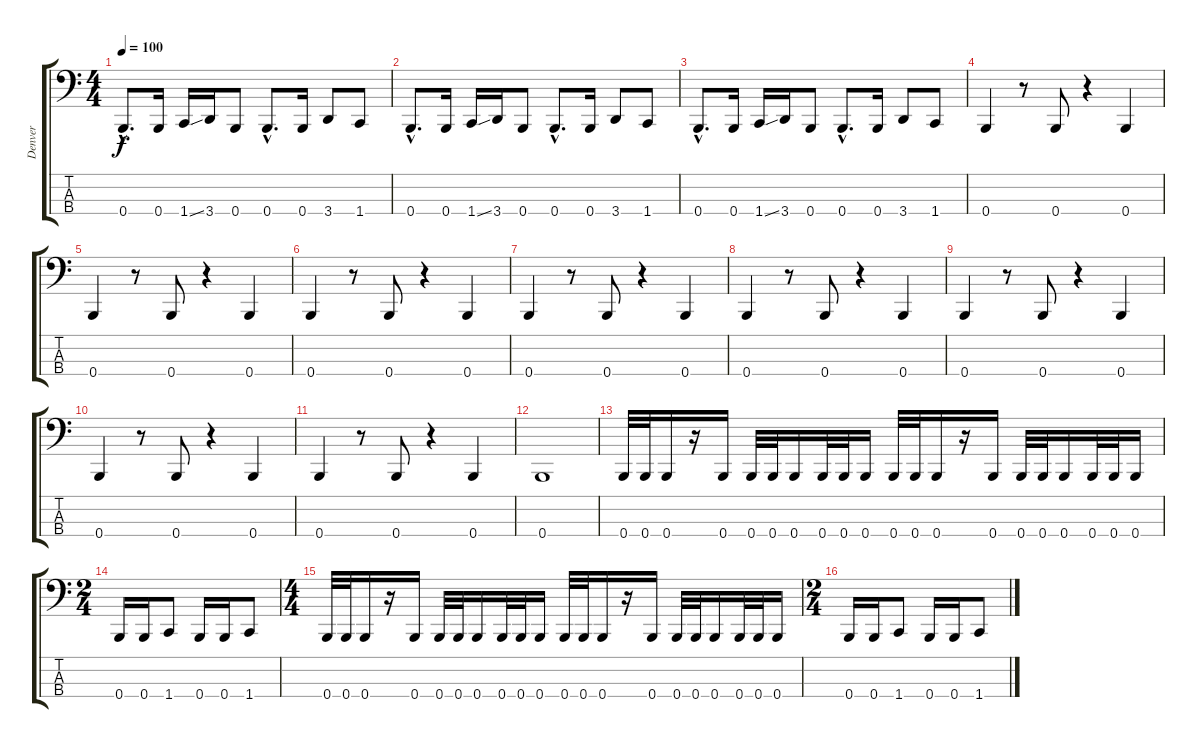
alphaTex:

\track ("Denver" "Denver") {instrument electricbasspick}
\staff {score tabs}
\tuning (E2 B1 Gb1 B0) {hide}
\ts (4 4)
\tempo 100
\clef f4
\ks c
0.4{hac}.8{d dy f} 0.4.16 1.4{ss}.16 3.4.16 0.4.8 0.4{hac}.8{d} 0.4.16 3.4.8 1.4.8 |
0.4{hac}.8{d} 0.4.16 1.4{ss}.16 3.4.16 0.4.8 0.4{hac}.8{d} 0.4.16 3.4.8 1.4.8 |
0.4{hac}.8{d} 0.4.16 1.4{ss}.16 3.4.16 0.4.8 0.4{hac}.8{d} 0.4.16 3.4.8 1.4.8 |
0.4.4 r.8 0.4.8 r.4 0.4.4 |
0.4.4 r.8 0.4.8 r.4 0.4.4 |
0.4.4 r.8 0.4.8 r.4 0.4.4 |
0.4.4 r.8 0.4.8 r.4 0.4.4 |
0.4.4 r.8 0.4.8 r.4 0.4.4 |
0.4.4 r.8 0.4.8 r.4 0.4.4 |
0.4.4 r.8 0.4.8 r.4 0.4.4 |
0.4.4 r.8 0.4.8 r.4 0.4.4 |
0.4.1 |
0.4.32 0.4.32 0.4.16 r.16 0.4.16 0.4.32 0.4.32 0.4.16 0.4.32 0.4.32 0.4.16 0.4.32 0.4.32 0.4.16 r.16 0.4.16 0.4.32 0.4.32 0.4.16 0.4.32 0.4.32 0.4.16 |
\ts (2 4)
0.4.16 0.4.16 1.4.8 0.4.16 0.4.16 1.4.8 |
\ts (4 4)
0.4.32 0.4.32 0.4.16 r.16 0.4.16 0.4.32 0.4.32 0.4.16 0.4.32 0.4.32 0.4.16 0.4.32 0.4.32 0.4.16 r.16 0.4.16 0.4.32 0.4.32 0.4.16 0.4.32 0.4.32 0.4.16 |
\ts (2 4)
0.4.16 0.4.16 1.4.8 0.4.16 0.4.16 1.4.8
